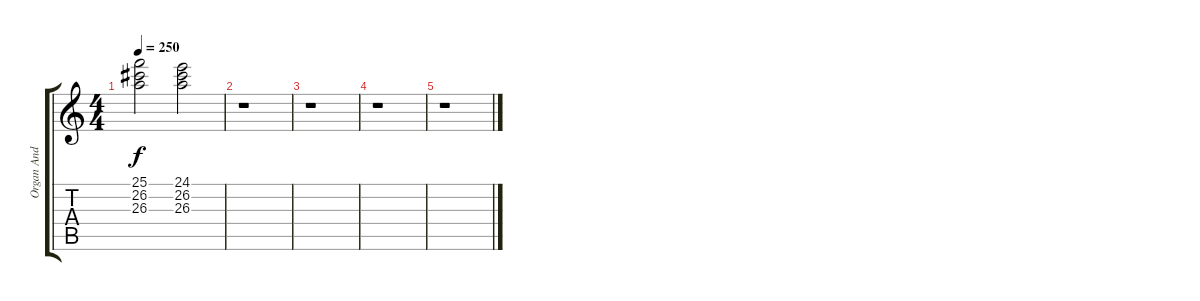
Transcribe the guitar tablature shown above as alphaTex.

\track ("Organ And String" "Organ And ") {instrument churchorgan}
\staff {score tabs}
\tuning (E4 B3 G3 D3 A2 E2) {hide}
\ts (4 4)
\tempo 250
\clef g2
\ks c
(25.1 26.2 26.3).2{dy f} (24.1 26.2 26.3).2 |
r.1 |
r.1 |
r.1 |
r.1
